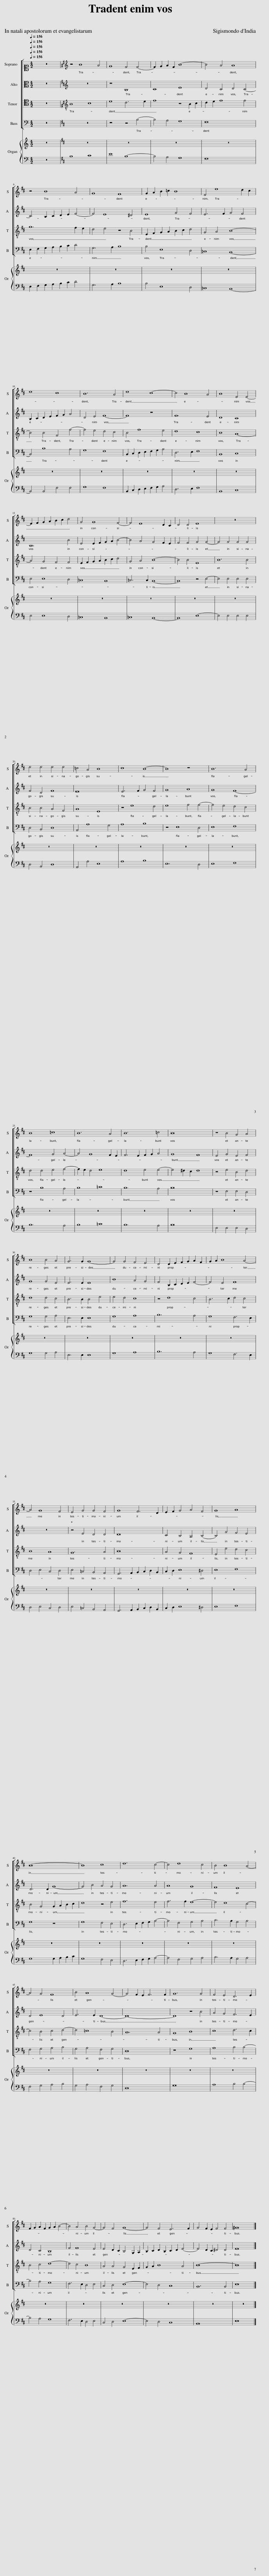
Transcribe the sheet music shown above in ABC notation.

X:1
%%score [ 1 2 3 4 ] 5
L:1/8
Q:1/4=156
M:4/2
I:linebreak $
K:C
V:1 alto1
V:2 alto
V:3 tenor
V:4 bass
V:5 bass
V:1
 z16 |[K:D][K:treble] z4 B8 A4 | G8 F4 F4- | F2 G2 A2 F2 B8- | B4 A4 A8 |$ %5
 z4 B8 A4 | G8 F8 | G2 A2 B2 =c2 B8 | E4 e8 d2 c2 |$ d8 c8 | %10
 B12 A4 | d8 c8- | c4 B8 A4 | B8 E4 E4- |$ E2 F2 G2 A2 B2 c2 d4 | %15
 G4 G8 F4- | F4 E8 D2 C2 | D4 D4 E8 | z16 |$ d4 d4 d4 d4 | %20
 =c4 A4 B8 | c8 B8- | B8 z8 | B12 A4 |$ B8 =c8 | %25
 B12 A4 | B12 =c4 | B16 | z4 B4 G4 A4 |$ B8 B4 A4 | %30
 G6 G2 G8- | G4 G4 F4 E4 | D4 D2 E2 F2 G2 A2 F2 | G2 A2 B8 A4- |$ A4 G8 F4 | %35
 E4 G4 G4 F4 | G8 F6 D2 | E2 F2 G4 A4 F4 | G8 A8 |$ B16- | %40
 B8 c8 | d12 c4- | c4 d8 c4 | B4 B8 A4- |$ A4 G4 F8 | %45
 B4 A8 G4- | G4 F2 E2 F6 F2 | G12 G4 | F4 E4 D6 E2 |$ F2 G2 A2 F2 G2 A2 B4- | %50
 B4 A4 B4 G4- | G4 F4 G8- | G4 F4 E6 F2 | G4 F2 E2 F4 F4 | ^G16 |] %55
V:2
 z16 |[K:D][K:treble] z16 | z8 B,8 | C8 E8 | D4 C4 D4 C4- |$ %5
 C4 B,2 C2 D2 E2 F4- | F4 E8 ^D4 | E8 G4 F4 | E6 F2 G4 F4 |$ B,2 C2 D2 E2 F2 G2 A4 | %10
 D4 E4 F8- | F8 z8 | F12 E4 | D8 C8 |$ B,12 B4 | %15
 E4 E2 F2 G2 A2 B4- | B4 A4 G4 F2 E2 | F4 F4 G4 G4- | G4 G4 G4 G4 |$ F4 D4 F8 | %20
 E16 | E6 F2 G4 F4 | G8 A8 | G8 F8- |$ F8 G4 A4- | %25
 A4 G8 F2 E2 | F6 E2 F2 G2 A4 | G8 F8 | E4 G4 E4 F4 |$ G8 G4 E4 | %30
 E6 E2 E8 | B8 A4 G4 | F4 B,2 C2 D2 E2 F4- | F4 E4 F8 |$ z16 | %35
 z4 E4 D4 D4 | D16 | C4 B,4 A,4 B,4- | B,4 G4 F4 E4 |$ D6 D2 G8- | %40
 G4 B4 A4 G4 | A12 A4 | A8 G8 | F8 E8 |$ D4 E8 D4 | %45
 E6 E2 D8- | D16- | D8 z4 B4 | A4 G4 F6 E2 |$ D4 C4 B,8 | %50
 F4 F8 E4 | E4 D2 C2 B,4 G,2 A,2 | B,2 C2 D2 B,2 C2 D2 E4- | E4 D2 C2 ^D4 D4 | E16 |] %55
V:3
 z16 |[K:D][K:treble-8] B8 c8 | e8 d6 e2 | f8 z4 B2 c2 | d2 e2 f8 f4 |$ %5
 g12 f2 e2 | d4 e4 z4 B4 | E2 F2 G2 A2 B2 c2 d4 | G4 A4 B8- |$ B4 B4 F4 f4- | %10
 f4 e4 d4 c4 | B4 f8 e4 | d8 c8 | B8 A8- |$ A4 G4 F4 F4 | %15
 E2 F2 G2 A2 B2 c2 d4 | G4 A4 B8- | B4 B4 E8 | B12 B4 |$ B4 B4 A4 F4 | %20
 A8 E8 | z4 e8 d4 | e8 f4 f4- | f4 e4 d4 c4 |$ d4 d4 e4 f4- | %25
 f2 e2 d4 e8 | d8 e4 e4- | e4 ^d2 c2 d8 | z4 e4 B4 d4 |$ d8 d4 c4 | %30
 B6 B2 B4 e4 | e4 d4 c8 | z4 d8 c4 | B6 c2 d4 c4 |$ B8 A8 | %35
 G12 A4 | B16 | A4 G4 F8 | E4 e4 d4 c4 |$ B4 G4 G2 A2 B2 c2 | %40
 d8 z4 e4 | f12 e4 | f6 f2 e8- | e4 d8 c4- |$ c4 B4 c4 d4- | %45
 d4 =c8 B4 | A12 A4 | G8 B8 | c8 d6 c2 |$ B4 c4 d8- | %50
 d4 c4 B8 | A4 A4 G4 E2 F2 | G2 A2 B8 A4 | B16- | B16 |] %55
V:4
 z16 |[K:D] z16 | z8 z4 B,4- | B,4 A,4 G,8 | F,16 |$ %5
 E,2 F,2 G,2 A,2 B,2 C2 D4 | G,6 A,2 B,8 | B,4 E,8 D,4 | =C,8 B,,8- |$ B,,4 B,8 A,4 | %10
 G,8 F,8 | B,,2 C,2 D,2 E,2 F,2 G,2 A,4 | D,6 E,2 F,8 | B,,8 C,8 |$ E,4 E,8 D,4 | %15
 =C,8 B,,8 | =C,6 C,2 B,,8- | B,,8 z4 E,4- | E,4 E,4 E,4 E,4 |$ D,4 B,,4 D,8 | %20
 A,,4 A,8 G,4 | A,8 B,8 | z4 E,8 D,4 | E,8 F,8 |$ z4 B,8 A,4 | %25
 B,8 =C8 | B,12 A,4 | B,16 | z4 E,4 E,4 D,4 |$ G,8 G,4 A,4 | %30
 E,6 E,2 E,8 | G,8 A,8 | B,12 A,4 | G,8 F,6 E,2 |$ D,4 E,4 C,4 D,4 | %35
 E,4 =C,4 B,,4 A,,4 | G,,6 A,,2 B,,2 C,2 D,2 B,,2 | C,2 D,2 E,8 ^D,4 | E,8 F,8 |$ G,8 z8 | %40
 G,8 F,4 E,4 | D,6 E,2 F,2 G,2 A,4- | A,4 F,4 G,4 A,4 | B,6 A,2 G,4 A,4 |$ F,4 G,4 A,4 B,4 | %45
 G,4 A,4 F,4 G,4 | D,16 | z8 G,8 | A,8 B,4 B,4- |$ B,4 A,4 G,8 | %50
 F,6 E,2 D,4 E,4 | C,4 D,4 E,8- | E,4 D,4 C,8 | B,,12 B,,4 | E,16 |] %55
V:5
 z16 |[K:D] B,8 C8 | E8 B,8- | B,4 A,4 G,8 | F,16 |$ %5
 E,2 F,2 G,2 A,2 B,2 C2 D4 | G,6 A,2 B,8 | B,4 E,8 D,4 | =C,8 B,,8- |$ B,,4 B,,4 F,4 F,4 | %10
 G,8 F,8 | B,,2 C,2 D,2 E,2 F,2 G,2 A,4 | D,6 E,2 F,8 | B,,8 C,8 |$ E,4 E,8 D,4 | %15
 =C,8 B,,8 | =C,8 B,,8- | B,,8 E,8- | E,4 E,4 E,4 E,4 |$ D,4 B,,4 D,8 | %20
 A,,4 A,4 E,8 | A,8 B,8 | E,12 D,4 | E,8 F,8 |$ B,12 A,4 | %25
 B,8 =C8 | B,12 A,4 | B,16 | E,4 E,4 E,4 D,4 |$ G,8 G,4 A,4 | %30
 E,6 E,2 E,8 | G,8 A,8 | B,12 A,4 | G,8 F,6 E,2 |$ D,4 E,4 C,4 D,4 | %35
 E,4 =C,4 B,,4 A,,4 | G,,6 A,,2 B,,2 C,2 D,2 B,,2 | C,2 D,2 E,8 ^D,4 | E,8 F,8 |$ G,8 G,2 A,2 B,2 C2 | %40
 G,8 F,4 E,4 | D,6 E,2 F,2 G,2 A,4- | A,4 F,4 G,4 A,4 | B,6 A,2 G,4 A,4 |$ F,4 G,4 A,4 B,4 | %45
 G,4 A,4 F,4 G,4 | D,16 | G,16 | A,8 B,4 B,4- |$ B,4 A,4 G,8 | %50
 F,6 E,2 D,4 E,4 | C,4 D,4 E,8- | E,4 D,4 C,8 | B,,16 | E,16 |] %55
